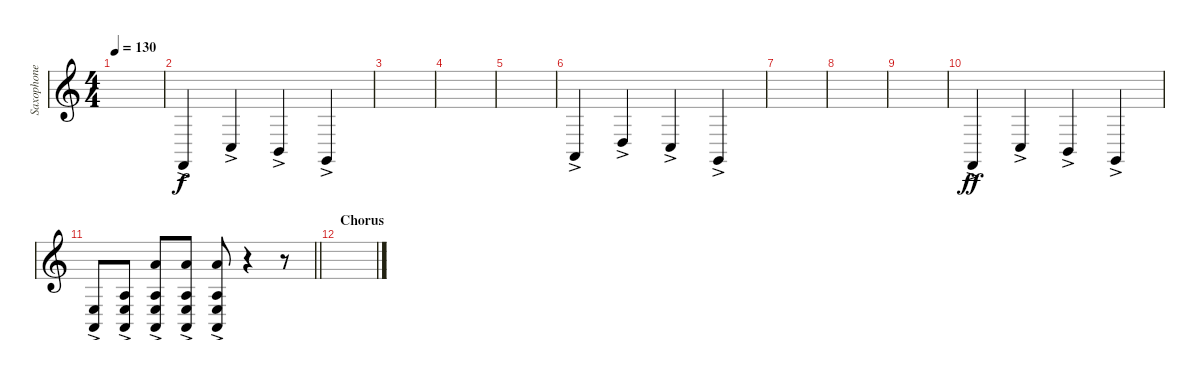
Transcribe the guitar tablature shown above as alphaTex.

\track ("Saxophone" "Saxophone") {instrument tenorsax}
\staff {score}
\tuning (E4 B3 G3 D3 A2 E2 B1) {hide}
\ts (4 4)
\tempo 130
\clef g2
\ks c
|
1.6{ac}.4 3.5{ac}.4 2.5{ac}.4 3.6{ac}.4 |
|
|
|
0.5{ac}.4 0.4{ac}.4 3.5{ac}.4 3.6{ac}.4 |
|
|
|
1.6{ac}.4{dy ff} 3.5{ac}.4 2.5{ac}.4 3.6{ac}.4 |
\barLineRight lightlight
(2.4{ac} 0.5{ac}).8 (2.3{ac} 2.4{ac} 0.5{ac}).8 (5.1{ac} 2.3{ac} 2.4{ac} 0.5{ac}).8 (5.1{ac} 2.3{ac} 2.4{ac} 0.5{ac}).8 (5.1{ac} 2.3{ac} 2.4{ac} 0.5{ac}).8 r.4 r.8 |
\section ("" "Chorus")
